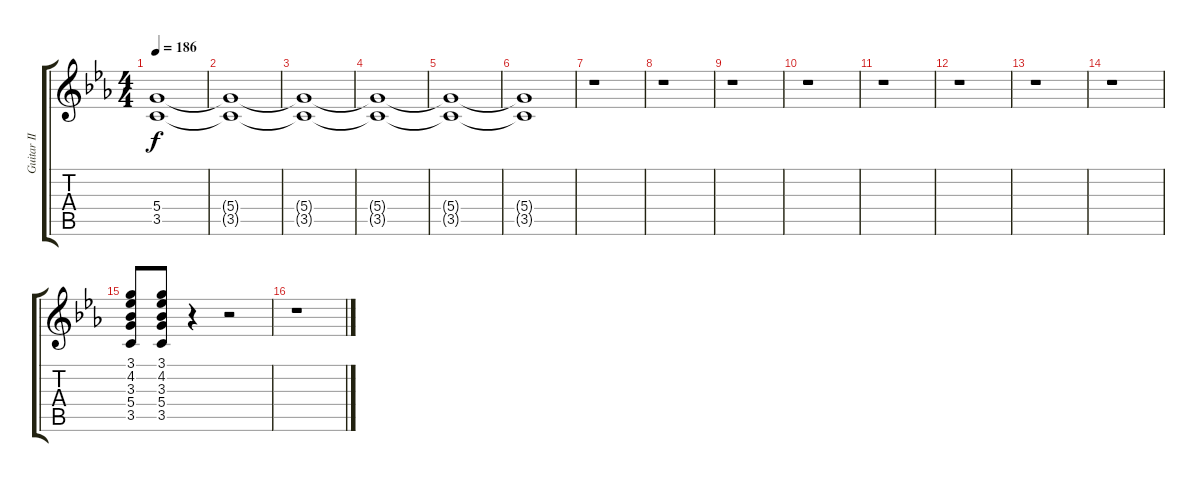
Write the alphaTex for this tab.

\track ("Guitar Ⅱ" "Guitar Ⅱ") {instrument overdrivenguitar}
\staff {score tabs}
\tuning (E4 B3 G3 D3 A2 E2) {hide}
\ts (4 4)
\tempo 186
\clef g2
\ks eb
(5.4{t} 3.5{t}).1{dy f} |
(5.4{t} 3.5{t}).1 |
(5.4{t} 3.5{t}).1 |
(5.4{t} 3.5{t}).1 |
(5.4{t} 3.5{t}).1 |
(5.4{t} 3.5{t}).1 |
r.1 |
r.1 |
r.1 |
r.1 |
r.1 |
r.1 |
r.1 |
r.1 |
(3.1 4.2 3.3 5.4 3.5).8 (3.1 4.2 3.3 5.4 3.5).8 r.4 r.2 |
r.1
